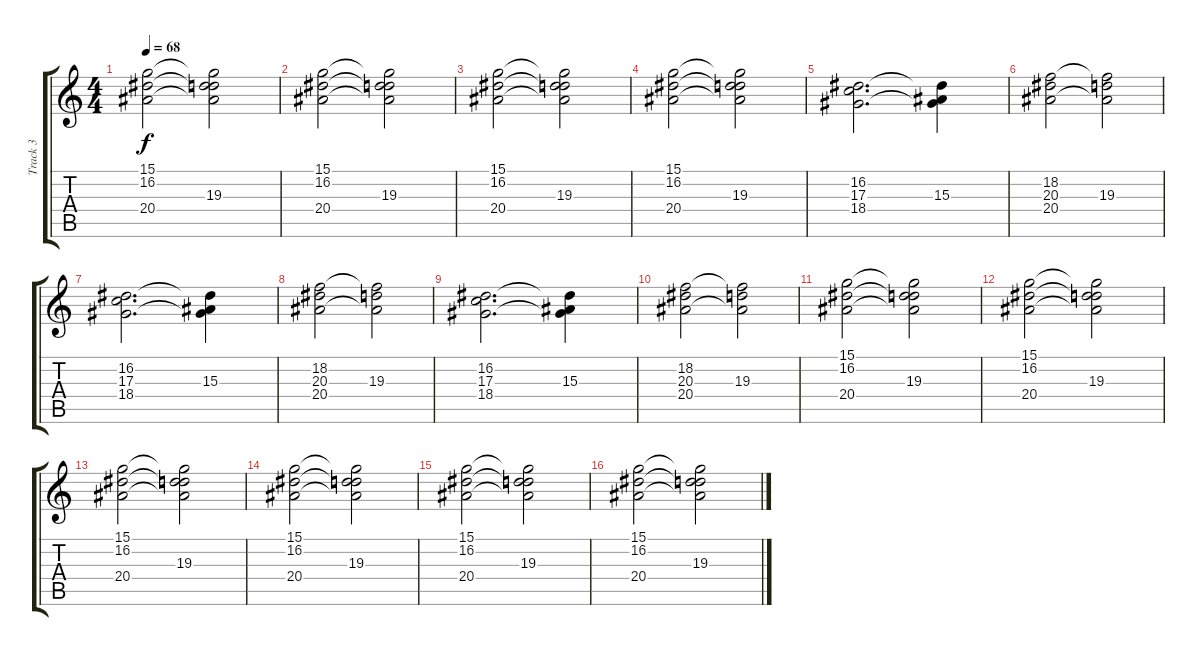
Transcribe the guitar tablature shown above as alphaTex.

\track ("Track 3" "Track 3") {instrument churchorgan}
\staff {score tabs}
\tuning (E4 B3 G3 D3 A2 E2) {hide}
\ts (4 4)
\tempo 68
\clef g2
\ks c
(15.1 16.2 20.4).2{dy f} (15.1{t} 16.2{t} 19.3 20.4{t}).2 |
(15.1 16.2 20.4).2 (15.1{t} 16.2{t} 19.3 20.4{t}).2 |
(15.1 16.2 20.4).2 (15.1{t} 16.2{t} 19.3 20.4{t}).2 |
(15.1 16.2 20.4).2 (15.1{t} 16.2{t} 19.3 20.4{t}).2 |
(16.2 17.3 18.4).2{d} (16.2{t} 15.3 18.4{t}).4 |
(18.2 20.3 20.4).2 (18.2{t} 19.3 20.4{t}).2 |
(16.2 17.3 18.4).2{d} (16.2{t} 15.3 18.4{t}).4 |
(18.2 20.3 20.4).2 (18.2{t} 19.3 20.4{t}).2 |
(16.2 17.3 18.4).2{d} (16.2{t} 15.3 18.4{t}).4 |
(18.2 20.3 20.4).2 (18.2{t} 19.3 20.4{t}).2 |
(15.1 16.2 20.4).2 (15.1{t} 16.2{t} 19.3 20.4{t}).2 |
(15.1 16.2 20.4).2 (15.1{t} 16.2{t} 19.3 20.4{t}).2 |
(15.1 16.2 20.4).2 (15.1{t} 16.2{t} 19.3 20.4{t}).2 |
(15.1 16.2 20.4).2 (15.1{t} 16.2{t} 19.3 20.4{t}).2 |
(15.1 16.2 20.4).2 (15.1{t} 16.2{t} 19.3 20.4{t}).2 |
(15.1 16.2 20.4).2 (15.1{t} 16.2{t} 19.3 20.4{t}).2
